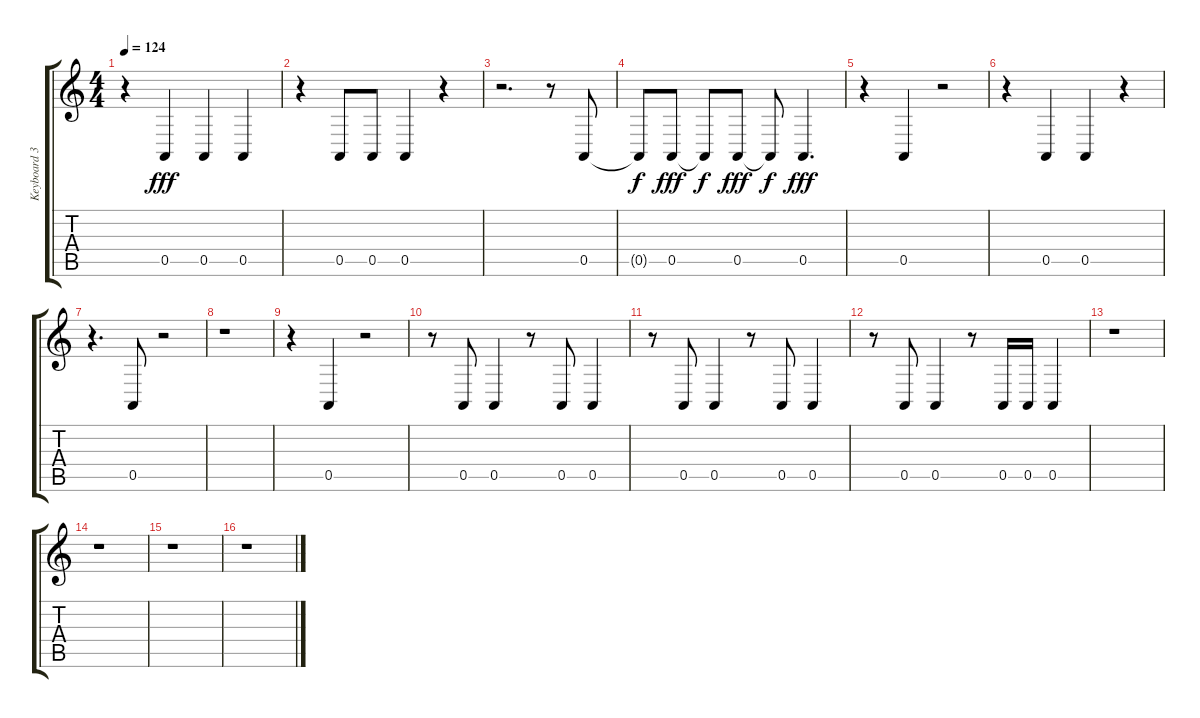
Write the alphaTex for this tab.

\track ("Keyboard 3" "Keyboard 3") {instrument pad3polysynth}
\staff {score tabs}
\tuning (E4 B3 G3 D3 A2 E2) {hide}
\ts (4 4)
\tempo 124
\clef g2
\ks c
r.4{dy fff} 0.5.4 0.5.4 0.5.4 |
r.4 0.5.8 0.5.8 0.5.4 r.4 |
r.2{d} r.8 0.5.8 |
0.5{t}.8{dy f} 0.5.8{dy fff} 0.5{t}.8{dy f} 0.5.8{dy fff} 0.5{t}.8{dy f} 0.5.4{d dy fff} |
r.4 0.5.4 r.2 |
r.4 0.5.4 0.5.4 r.4 |
r.4{d} 0.5.8 r.2 |
r.1 |
r.4 0.5.4 r.2 |
r.8 0.5.8 0.5.4 r.8 0.5.8 0.5.4 |
r.8 0.5.8 0.5.4 r.8 0.5.8 0.5.4 |
r.8 0.5.8 0.5.4 r.8 0.5.16 0.5.16 0.5.4 |
r.1 |
r.1 |
r.1 |
r.1
